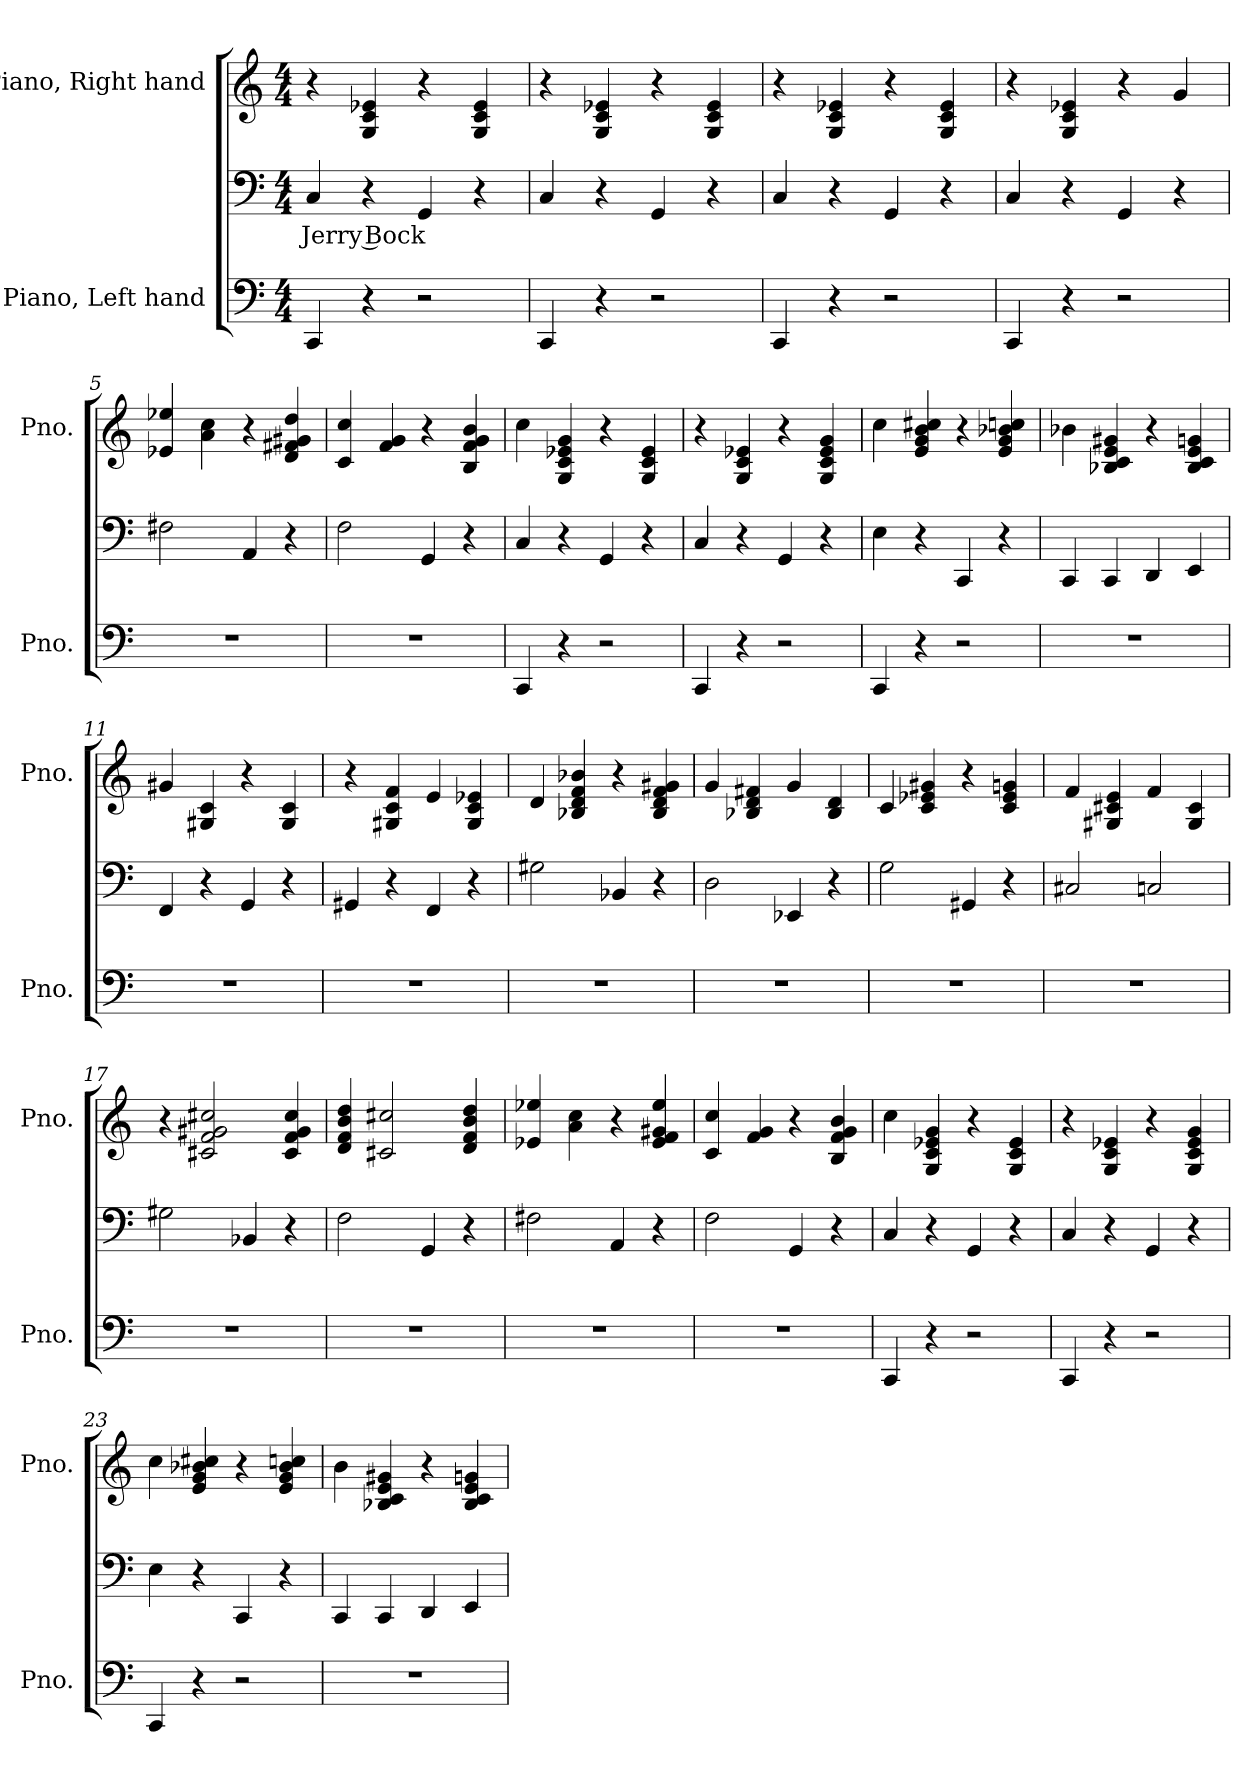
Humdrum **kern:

**kern	**kern	**text	**kern
*part2	*part2	*part2	*part1
*staff3	*staff2	*staff2	*staff1
*I"Piano, Left hand	*	*	*I"Piano, Right hand
*I'Pno.	*	*	*I'Pno.
*clefF4	*clefF4	*	*clefG2
*k[]	*k[]	*	*k[]
*M4/4	*M4/4	*	*M4/4
*MM120	*MM120	*	*MM120
=1	=1	=1	=1
!	!	!LO:LY:b	!
4CC/	4C/	Jerry Bock	4r
4r	4r	.	4G/ 4c/ 4e-X/
2r	4GG/	.	4r
.	4r	.	4G/ 4c/ 4e-/
=2	=2	=2	=2
4CC/	4C/	.	4r
4r	4r	.	4G/ 4c/ 4e-X/
2r	4GG/	.	4r
.	4r	.	4G/ 4c/ 4e-/
=3	=3	=3	=3
4CC/	4C/	.	4r
4r	4r	.	4G/ 4c/ 4e-X/
2r	4GG/	.	4r
.	4r	.	4G/ 4c/ 4e-/
=4	=4	=4	=4
4CC/	4C/	.	4r
4r	4r	.	4G/ 4c/ 4e-X/
2r	4GG/	.	4r
.	4r	.	4g/
=5	=5	=5	=5
1r	2F#X\	.	4e-X/ 4ee-X/
.	.	.	4a\ 4cc\
.	4AA/	.	4r
.	4r	.	4d/ 4f#X/ 4g#X/ 4dd/
!!LO:LB:g=z
=6	=6	=6	=6
1r	2F\	.	4c/ 4cc/
.	.	.	4f/ 4g/
.	4GG/	.	4r
.	4r	.	4B/ 4f/ 4g/ 4b/
=7	=7	=7	=7
4CC/	4C/	.	4cc\
4r	4r	.	4G/ 4c/ 4e-X/ 4g/
2r	4GG/	.	4r
.	4r	.	4G/ 4c/ 4e-/
=8	=8	=8	=8
4CC/	4C/	.	4r
4r	4r	.	4G/ 4c/ 4e-X/
2r	4GG/	.	4r
.	4r	.	4G/ 4c/ 4e-/ 4g/
=9	=9	=9	=9
4CC/	4E\	.	4cc\
4r	4r	.	4e/ 4g/ 4b/ 4cc#X/
2r	4CC/	.	4r
.	4r	.	4e/ 4g/ 4b-X/ 4ccn/
=10	=10	=10	=10
1r	4CC/	.	4b-X\
.	4CC/	.	4B-X/ 4c/ 4e/ 4g#X/
.	4DD/	.	4r
.	4EE/	.	4B-/ 4c/ 4e/ 4gn/
=11	=11	=11	=11
1r	4FF/	.	4g#X/
.	4r	.	4G#X/ 4c/
.	4GG/	.	4r
.	4r	.	4G#/ 4c/
!!LO:LB:g=z
=12	=12	=12	=12
1r	4GG#X/	.	4r
.	4r	.	4G#X/ 4c/ 4f/
.	4FF/	.	4e/
.	4r	.	4G#/ 4c/ 4e-X/
=13	=13	=13	=13
1r	2G#X\	.	4d/
.	.	.	4B-X/ 4d/ 4f/ 4b-X/
.	4BB-X/	.	4r
.	4r	.	4B-/ 4d/ 4f/ 4g#X/
=14	=14	=14	=14
1r	2D\	.	4g/
.	.	.	4B-X/ 4d/ 4f#X/
.	4EE-X/	.	4g/
.	4r	.	4B-/ 4d/
=15	=15	=15	=15
1r	2G\	.	4c/
.	.	.	4c/ 4e-X/ 4g#X/
.	4GG#X/	.	4r
.	4r	.	4c/ 4e-/ 4gn/
=16	=16	=16	=16
1r	2C#X/	.	4f/
.	.	.	4G#X/ 4c#X/ 4e/
.	2Cn/	.	4f/
.	.	.	4G#/ 4c#/
=17	=17	=17	=17
1r	2G#X\	.	4r
.	.	.	2c#X/ 2f/ 2g#X/ 2cc#X/
.	4BB-X/	.	.
.	4r	.	4c#/ 4f/ 4g#/ 4cc#/
!!LO:LB:g=z
=18	=18	=18	=18
1r	2F\	.	4d/ 4f/ 4b/ 4dd/
.	.	.	2c#X/ 2cc#X/
.	4GG/	.	.
.	4r	.	4d/ 4f/ 4b/ 4dd/
=19	=19	=19	=19
1r	2F#X\	.	4e-X/ 4ee-X/
.	.	.	4a\ 4cc\
.	4AA/	.	4r
.	4r	.	4e-/ 4f/ 4g#X/ 4ee-/
=20	=20	=20	=20
1r	2F\	.	4c/ 4cc/
.	.	.	4f/ 4g/
.	4GG/	.	4r
.	4r	.	4B/ 4f/ 4g/ 4b/
=21	=21	=21	=21
4CC/	4C/	.	4cc\
4r	4r	.	4G/ 4c/ 4e-X/ 4g/
2r	4GG/	.	4r
.	4r	.	4G/ 4c/ 4e-/
=22	=22	=22	=22
4CC/	4C/	.	4r
4r	4r	.	4G/ 4c/ 4e-X/
2r	4GG/	.	4r
.	4r	.	4G/ 4c/ 4e-/ 4g/
=23	=23	=23	=23
4CC/	4E\	.	4cc\
4r	4r	.	4e/ 4g/ 4b-X/ 4cc#X/
2r	4CC/	.	4r
.	4r	.	4e/ 4g/ 4b-/ 4ccn/
!!LO:PB:g=z
=24	=24	=24	=24
1r	4CC/	.	4b\
.	4CC/	.	4B-X/ 4c/ 4e/ 4g#X/
.	4DD/	.	4r
.	4EE/	.	4B-/ 4c/ 4e/ 4gn/
=	=	=	=
*-	*-	*-	*-
